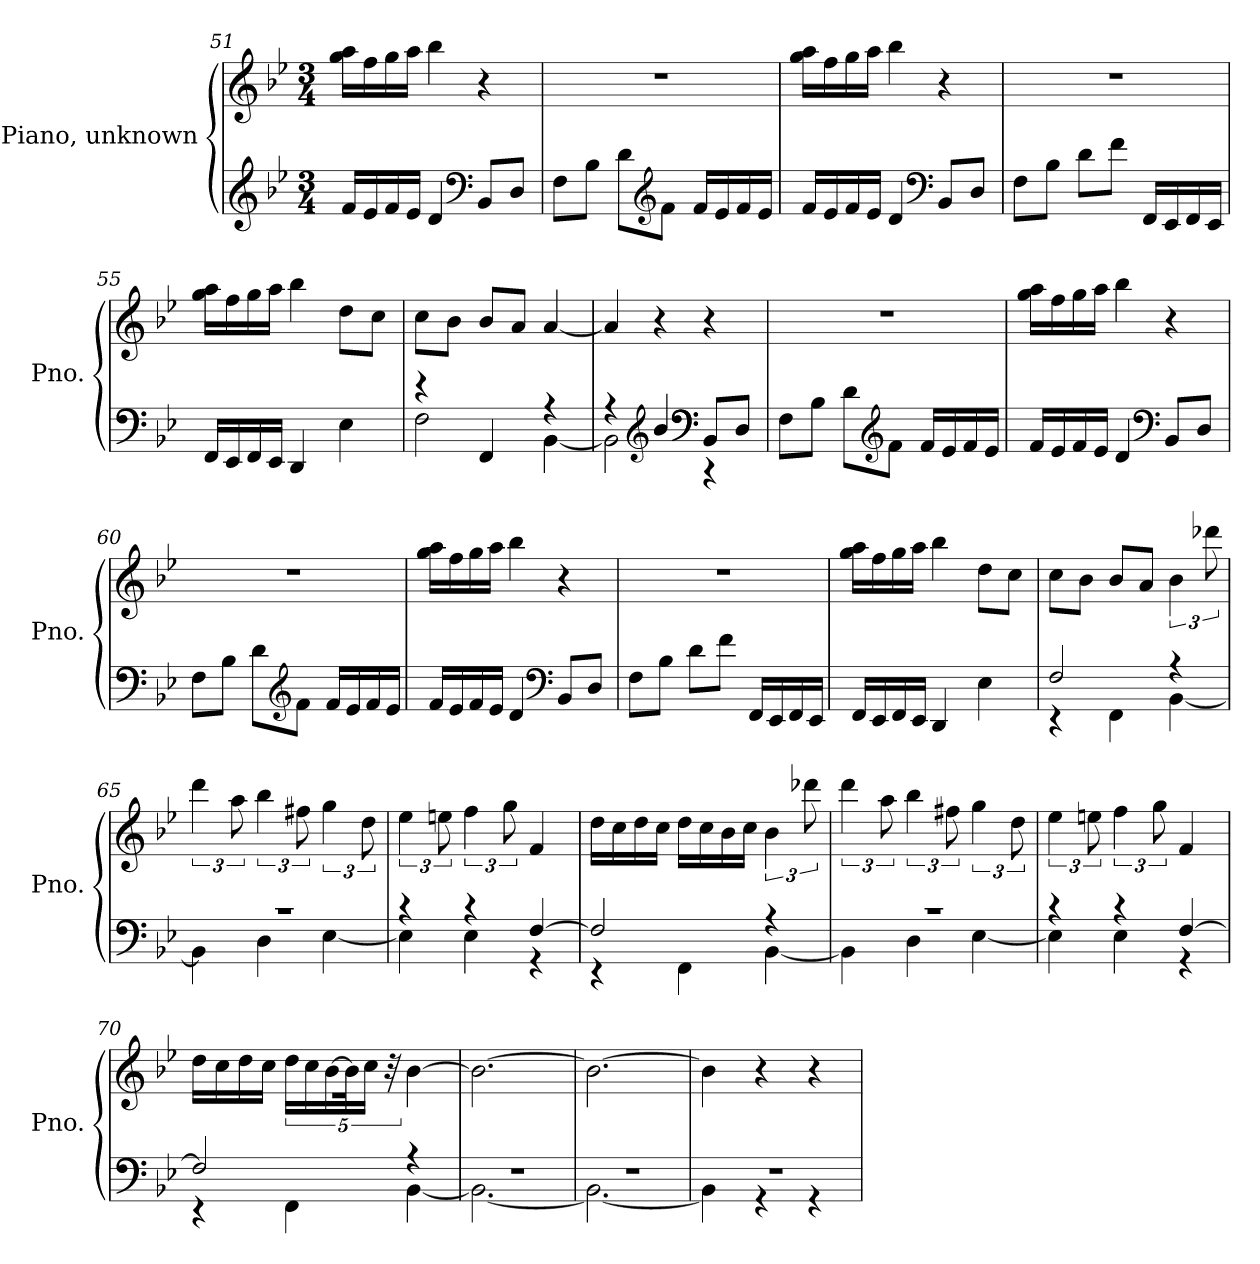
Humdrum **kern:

**kern	**kern
*part1	*part1
*staff2	*staff1
*I"Piano, unknown	*
*I'Pno.	*
!!LO:LB:g=z
*clefG2	*clefG2
*k[b-e-]	*k[b-e-]
*M3/4	*M3/4
=51	=51
16f/LL	16gg\ 16aa\LL
16e-/	16ff\
16f/	16gg\
16e-/JJ	16aa\JJ
4d/	4bb-\
*clefF4	*
8BB-/L	4r
8D/J	.
=52	=52
8F\L	2.r
8B-\J	.
8d\L	.
*clefG2	*
8f\J	.
16f/LL	.
16e-/	.
16f/	.
16e-/JJ	.
=53	=53
16f/LL	16gg\ 16aa\LL
16e-/	16ff\
16f/	16gg\
16e-/JJ	16aa\JJ
4d/	4bb-\
*clefF4	*
8BB-/L	4r
8D/J	.
=54	=54
8F\L	2.r
8B-\J	.
8d\L	.
8f\J	.
16FF/LL	.
16EE-/	.
16FF/	.
16EE-/JJ	.
!!LO:LB:g=z
=55	=55
16FF/LL	16gg\ 16aa\LL
16EE-/	16ff\
16FF/	16gg\
16EE-/JJ	16aa\JJ
4DD/	4bb-\
4E-\	8dd\L
.	8cc\J
=56	=56
*^	*
4r	2F\	8cc\L
.	.	8b-\J
4FF/	.	8b-/L
.	.	8a/J
4r	[4BB-\	[4a/
=57	=57	=57
4r	2BB-\]	4a/]
*clefG2	*	*
4b-/	.	4r
*clefF4	*	*
8BB-/L	4r	4r
8D/J	.	.
*v	*v	*
=58	=58
8F\L	2.r
8B-\J	.
8d\L	.
*clefG2	*
8f\J	.
16f/LL	.
16e-/	.
16f/	.
16e-/JJ	.
=59	=59
16f/LL	16gg\ 16aa\LL
16e-/	16ff\
16f/	16gg\
16e-/JJ	16aa\JJ
4d/	4bb-\
*clefF4	*
8BB-/L	4r
8D/J	.
!!LO:LB:g=z
=60	=60
8F\L	2.r
8B-\J	.
8d\L	.
*clefG2	*
8f\J	.
16f/LL	.
16e-/	.
16f/	.
16e-/JJ	.
=61	=61
16f/LL	16gg\ 16aa\LL
16e-/	16ff\
16f/	16gg\
16e-/JJ	16aa\JJ
4d/	4bb-\
*clefF4	*
8BB-/L	4r
8D/J	.
=62	=62
8F\L	2.r
8B-\J	.
8d\L	.
8f\J	.
16FF/LL	.
16EE-/	.
16FF/	.
16EE-/JJ	.
=63	=63
16FF/LL	16gg\ 16aa\LL
16EE-/	16ff\
16FF/	16gg\
16EE-/JJ	16aa\JJ
4DD/	4bb-\
4E-\	8dd\L
.	8cc\J
=64	=64
*^	*
2F/	4r	8cc\L
.	.	8b-\J
.	4FF\	8b-/L
.	.	8a/J
4r	[4BB-\	6b-\
.	.	12ddd-X\
!!LO:PB:g=z
=65	=65	=65
2.r	4BB-\]	6ddd\
.	.	12aa\
.	4D\	6bb-\
.	.	12ff#X\
.	[4E-\	6gg\
.	.	12dd\
=66	=66	=66
4r	4E-\]	6ee-\
.	.	12een\
4r	4E-\	6ff\
.	.	12gg\
[4F/	4r	4f/
=67	=67	=67
2F/]	4r	16dd\LL
.	.	16cc\
.	.	16dd\
.	.	16cc\JJ
.	4FF\	16dd\LL
.	.	16cc\
.	.	16b-\
.	.	16cc\JJ
4r	[4BB-\	6b-\
.	.	12ddd-X\
=68	=68	=68
2.r	4BB-\]	6ddd\
.	.	12aa\
.	4D\	6bb-\
.	.	12ff#X\
.	[4E-\	6gg\
.	.	12dd\
=69	=69	=69
4r	4E-\]	6ee-\
.	.	12een\
4r	4E-\	6ff\
.	.	12gg\
[4F/	4r	4f/
!!LO:LB:g=z
=70	=70	=70
2F/]	4r	16dd\LL
.	.	16cc\
.	.	16dd\
.	.	16cc\JJ
.	4FF\	20dd\LL
.	.	20cc\
.	.	[20b-\
.	.	40b-\K]
.	.	20cc\JJ
.	.	40r
4r	[4BB-\	[4b-\
=71	=71	=71
2.r	2.BB-\_	2.b-\_
=72	=72	=72
2.r	2.BB-\_	2.b-\_
=73	=73	=73
2.r	4BB-\]	4b-\]
.	4r	4r
.	4r	4r
*v	*v	*
=	=
*-	*-
